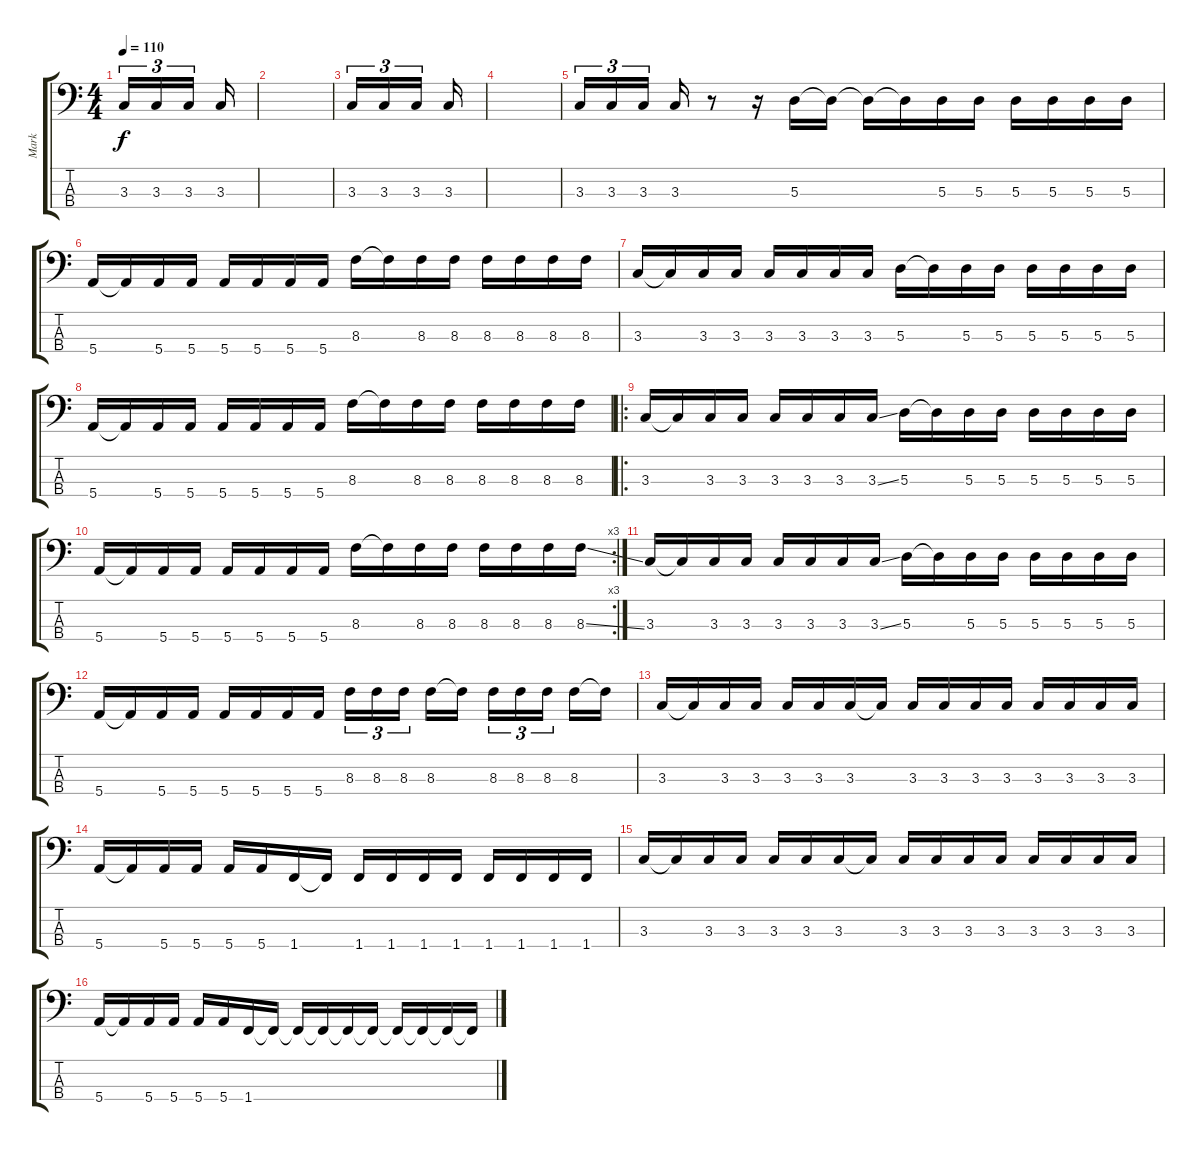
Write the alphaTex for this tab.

\track ("Mark" "Mark") {instrument electricbassfinger}
\staff {score tabs}
\tuning (G2 D2 A1 E1) {hide}
\ts (4 4)
\tempo 110
\clef f4
\ks c
3.3.16{tu (3 2) dy f instrument electricbassfinger} 3.3.16{tu (3 2)} 3.3.16{tu (3 2)} 3.3.16 |
|
3.3.16{tu (3 2)} 3.3.16{tu (3 2)} 3.3.16{tu (3 2)} 3.3.16 |
|
3.3.16{tu (3 2)} 3.3.16{tu (3 2)} 3.3.16{tu (3 2)} 3.3.16 r.8 r.16 5.3.16 5.3{t}.16 5.3{t}.16 5.3{t}.16 5.3.16 5.3.16 5.3.16 5.3.16 5.3.16 5.3.16 |
5.4.16 5.4{t}.16 5.4.16 5.4.16 5.4.16 5.4.16 5.4.16 5.4.16 8.3.16 8.3{t}.16 8.3.16 8.3.16 8.3.16 8.3.16 8.3.16 8.3.16 |
3.3.16 3.3{t}.16 3.3.16 3.3.16 3.3.16 3.3.16 3.3.16 3.3.16 5.3.16 5.3{t}.16 5.3.16 5.3.16 5.3.16 5.3.16 5.3.16 5.3.16 |
5.4.16 5.4{t}.16 5.4.16 5.4.16 5.4.16 5.4.16 5.4.16 5.4.16 8.3.16 8.3{t}.16 8.3.16 8.3.16 8.3.16 8.3.16 8.3.16 8.3.16 |
\ro
3.3.16 3.3{t}.16 3.3.16 3.3.16 3.3.16 3.3.16 3.3.16 3.3{ss}.16 5.3.16 5.3{t}.16 5.3.16 5.3.16 5.3.16 5.3.16 5.3.16 5.3.16 |
\rc 3
5.4.16 5.4{t}.16 5.4.16 5.4.16 5.4.16 5.4.16 5.4.16 5.4.16 8.3.16 8.3{t}.16 8.3.16 8.3.16 8.3.16 8.3.16 8.3.16 8.3{ss}.16 |
3.3.16 3.3{t}.16 3.3.16 3.3.16 3.3.16 3.3.16 3.3.16 3.3{ss}.16 5.3.16 5.3{t}.16 5.3.16 5.3.16 5.3.16 5.3.16 5.3.16 5.3.16 |
5.4.16 5.4{t}.16 5.4.16 5.4.16 5.4.16 5.4.16 5.4.16 5.4.16 8.3.16{tu (3 2)} 8.3.16{tu (3 2)} 8.3.16{tu (3 2)} 8.3.16 8.3{t}.16 8.3.16{tu (3 2)} 8.3.16{tu (3 2)} 8.3.16{tu (3 2)} 8.3.16 8.3{t}.16 |
3.3.16 3.3{t}.16 3.3.16 3.3.16 3.3.16 3.3.16 3.3.16 3.3{t}.16 3.3.16 3.3.16 3.3.16 3.3.16 3.3.16 3.3.16 3.3.16 3.3.16 |
5.4.16 5.4{t}.16 5.4.16 5.4.16 5.4.16 5.4.16 1.4.16 1.4{t}.16 1.4.16 1.4.16 1.4.16 1.4.16 1.4.16 1.4.16 1.4.16 1.4.16 |
3.3.16 3.3{t}.16 3.3.16 3.3.16 3.3.16 3.3.16 3.3.16 3.3{t}.16 3.3.16 3.3.16 3.3.16 3.3.16 3.3.16 3.3.16 3.3.16 3.3.16 |
5.4.16 5.4{t}.16 5.4.16 5.4.16 5.4.16 5.4.16 1.4.16 1.4{t}.16 1.4{t}.16 1.4{t}.16 1.4{t}.16 1.4{t}.16 1.4{t}.16 1.4{t}.16 1.4{t}.16 1.4{t}.16
